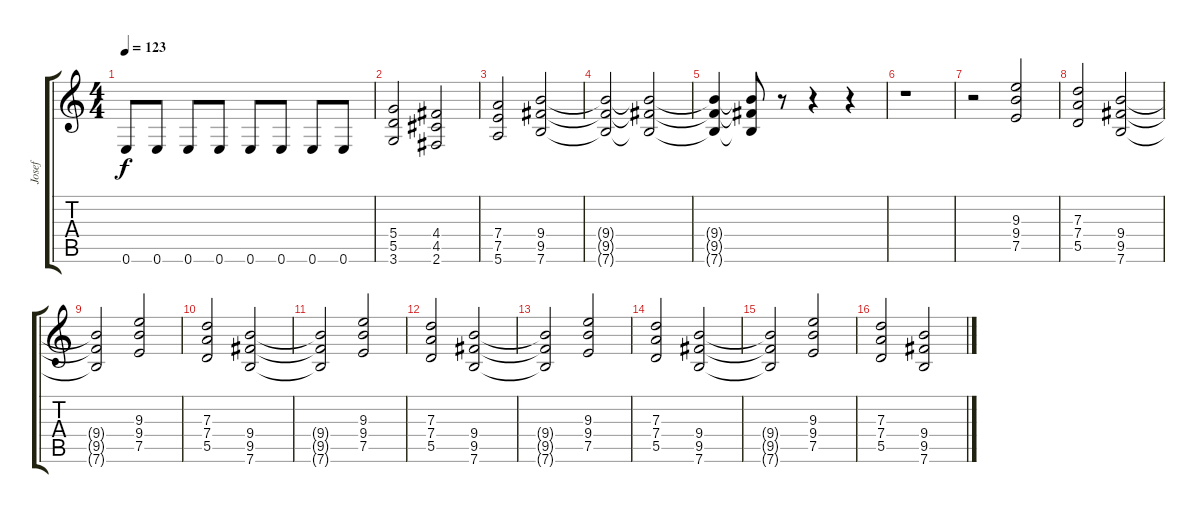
\track ("Josef" "Josef") {instrument overdrivenguitar}
\staff {score tabs}
\tuning (E4 B3 G3 D3 A2 E2) {hide}
\ts (4 4)
\tempo 123
\clef g2
\ks c
0.6.8{dy f} 0.6.8 0.6.8 0.6.8 0.6.8 0.6.8 0.6.8 0.6.8 |
(5.4 5.5 3.6).2 (4.4 4.5 2.6).2 |
(7.4 7.5 5.6).2 (9.4 9.5 7.6).2 |
(9.4{t} 9.5{t} 7.6{t}).2 (9.4{t} 9.5{t} 7.6{t}).2 |
(9.4{t} 9.5{t} 7.6{t}).4 (9.4{t} 9.5{t} 7.6{t}).8 r.8 r.4 r.4 |
r.1 |
r.2 (9.3 9.4 7.5).2 |
(7.3 7.4 5.5).2 (9.4 9.5 7.6).2 |
(9.4{t} 9.5{t} 7.6{t}).2 (9.3 9.4 7.5).2 |
(7.3 7.4 5.5).2 (9.4 9.5 7.6).2 |
(9.4{t} 9.5{t} 7.6{t}).2 (9.3 9.4 7.5).2 |
(7.3 7.4 5.5).2 (9.4 9.5 7.6).2 |
(9.4{t} 9.5{t} 7.6{t}).2 (9.3 9.4 7.5).2 |
(7.3 7.4 5.5).2 (9.4 9.5 7.6).2 |
(9.4{t} 9.5{t} 7.6{t}).2 (9.3 9.4 7.5).2 |
(7.3 7.4 5.5).2 (9.4 9.5 7.6).2
